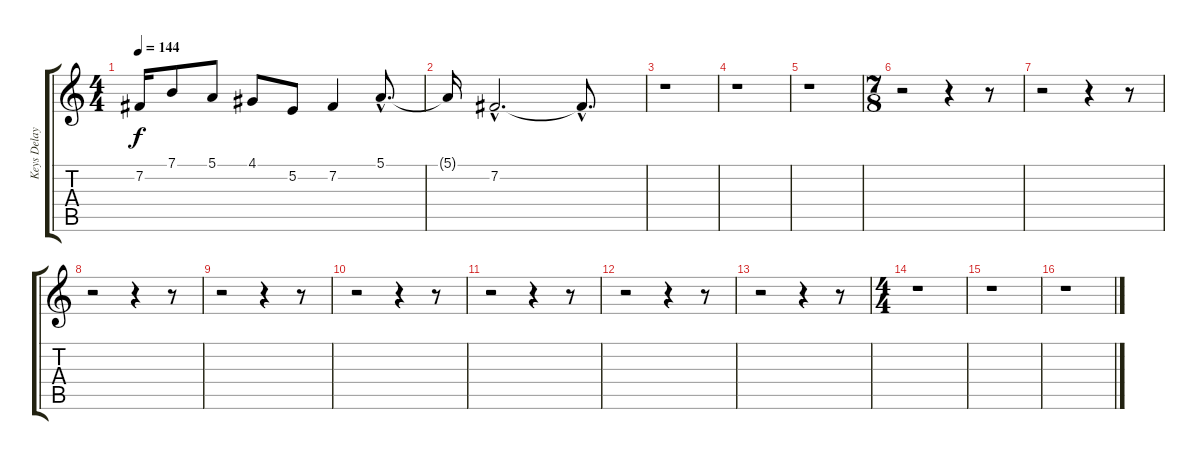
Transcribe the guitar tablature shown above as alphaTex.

\track ("Keys Delay Left" "Keys Delay") {instrument pad1newage}
\staff {score tabs}
\tuning (E4 B3 G3 D3 A2 E2) {hide}
\ts (4 4)
\tempo 144
\clef g2
\ks c
7.2.16{dy f} 7.1.8 5.1.8 4.1.8 5.2.8 7.2.4 5.1{hac}.8{d} |
5.1{t}.16 7.2{hac}.2{d} 7.2{hac t}.8{d} |
r.1 |
\section ("" "")
r.1 |
r.1 |
\ts (7 8)
r.2 r.4 r.8 |
r.2 r.4 r.8 |
r.2 r.4 r.8 |
r.2 r.4 r.8 |
r.2 r.4 r.8 |
r.2 r.4 r.8 |
r.2 r.4 r.8 |
r.2 r.4 r.8 |
\ts (4 4)
\section ("" "")
r.1 |
r.1 |
r.1
